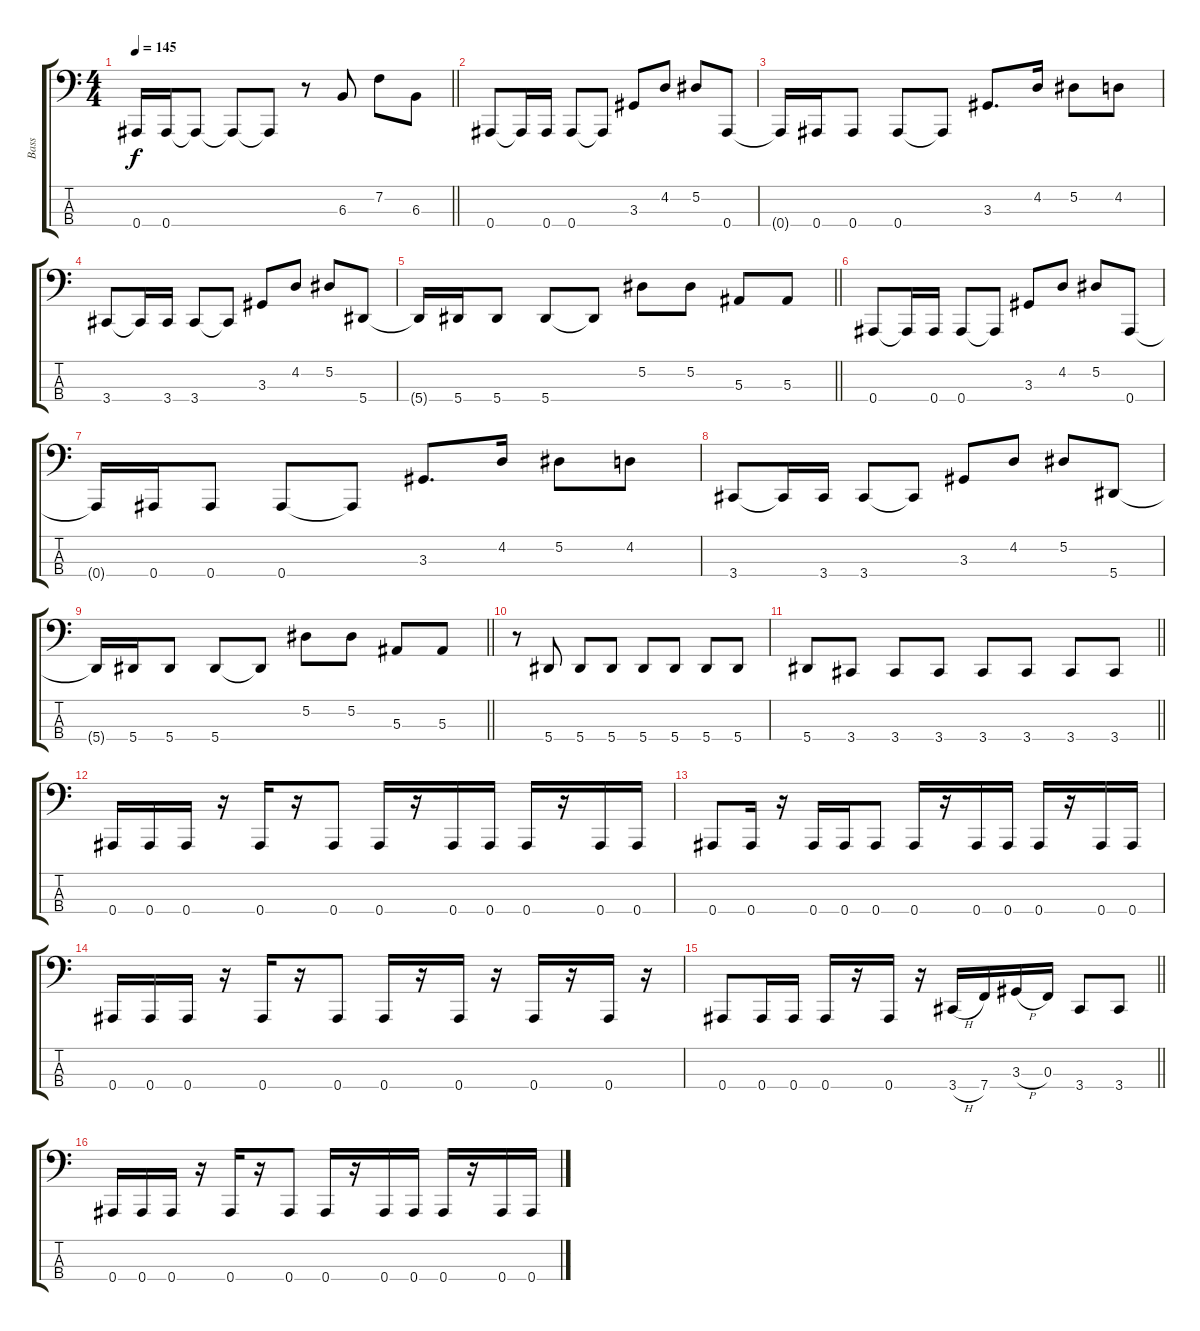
\track ("Bass" "Bass") {instrument electricbassfinger}
\staff {score tabs}
\tuning (Eb2 Bb1 F1 Bb0) {hide}
\ts (4 4)
\tempo 145
\clef f4
\barLineRight lightlight
\ks c
0.4.16{dy f} 0.4.16 0.4{t}.8 0.4{t}.8 0.4{t}.8 r.8 6.3.8 7.2.8 6.3.8 |
0.4.8 0.4{t}.16 0.4.16 0.4.8 0.4{t}.8 3.3.8 4.2.8 5.2.8 0.4.8 |
0.4{t}.16 0.4.16 0.4.8 0.4.8 0.4{t}.8 3.3.8{d} 4.2.16 5.2.8 4.2.8 |
3.4.8 3.4{t}.16 3.4.16 3.4.8 3.4{t}.8 3.3.8 4.2.8 5.2.8 5.4.8 |
\barLineRight lightlight
5.4{t}.16 5.4.16 5.4.8 5.4.8 5.4{t}.8 5.2.8 5.2.8 5.3.8 5.3.8 |
0.4.8 0.4{t}.16 0.4.16 0.4.8 0.4{t}.8 3.3.8 4.2.8 5.2.8 0.4.8 |
0.4{t}.16 0.4.16 0.4.8 0.4.8 0.4{t}.8 3.3.8{d} 4.2.16 5.2.8 4.2.8 |
3.4.8 3.4{t}.16 3.4.16 3.4.8 3.4{t}.8 3.3.8 4.2.8 5.2.8 5.4.8 |
\barLineRight lightlight
5.4{t}.16 5.4.16 5.4.8 5.4.8 5.4{t}.8 5.2.8 5.2.8 5.3.8 5.3.8 |
r.8 5.4.8 5.4.8 5.4.8 5.4.8 5.4.8 5.4.8 5.4.8 |
\barLineRight lightlight
5.4.8 3.4.8 3.4.8 3.4.8 3.4.8 3.4.8 3.4.8 3.4.8 |
0.4.16 0.4.16 0.4.16 r.16 0.4.16 r.16 0.4.8 0.4.16 r.16 0.4.16 0.4.16 0.4.16 r.16 0.4.16 0.4.16 |
0.4.8 0.4.16 r.16 0.4.16 0.4.16 0.4.8 0.4.16 r.16 0.4.16 0.4.16 0.4.16 r.16 0.4.16 0.4.16 |
0.4.16 0.4.16 0.4.16 r.16 0.4.16 r.16 0.4.8 0.4.16 r.16 0.4.16 r.16 0.4.16 r.16 0.4.16 r.16 |
\barLineRight lightlight
0.4.8 0.4.16 0.4.16 0.4.16 r.16 0.4.16 r.16 3.4{h}.16 7.4.16 3.3{h}.16 0.3.16 3.4.8 3.4.8 |
0.4.16 0.4.16 0.4.16 r.16 0.4.16 r.16 0.4.8 0.4.16 r.16 0.4.16 0.4.16 0.4.16 r.16 0.4.16 0.4.16
